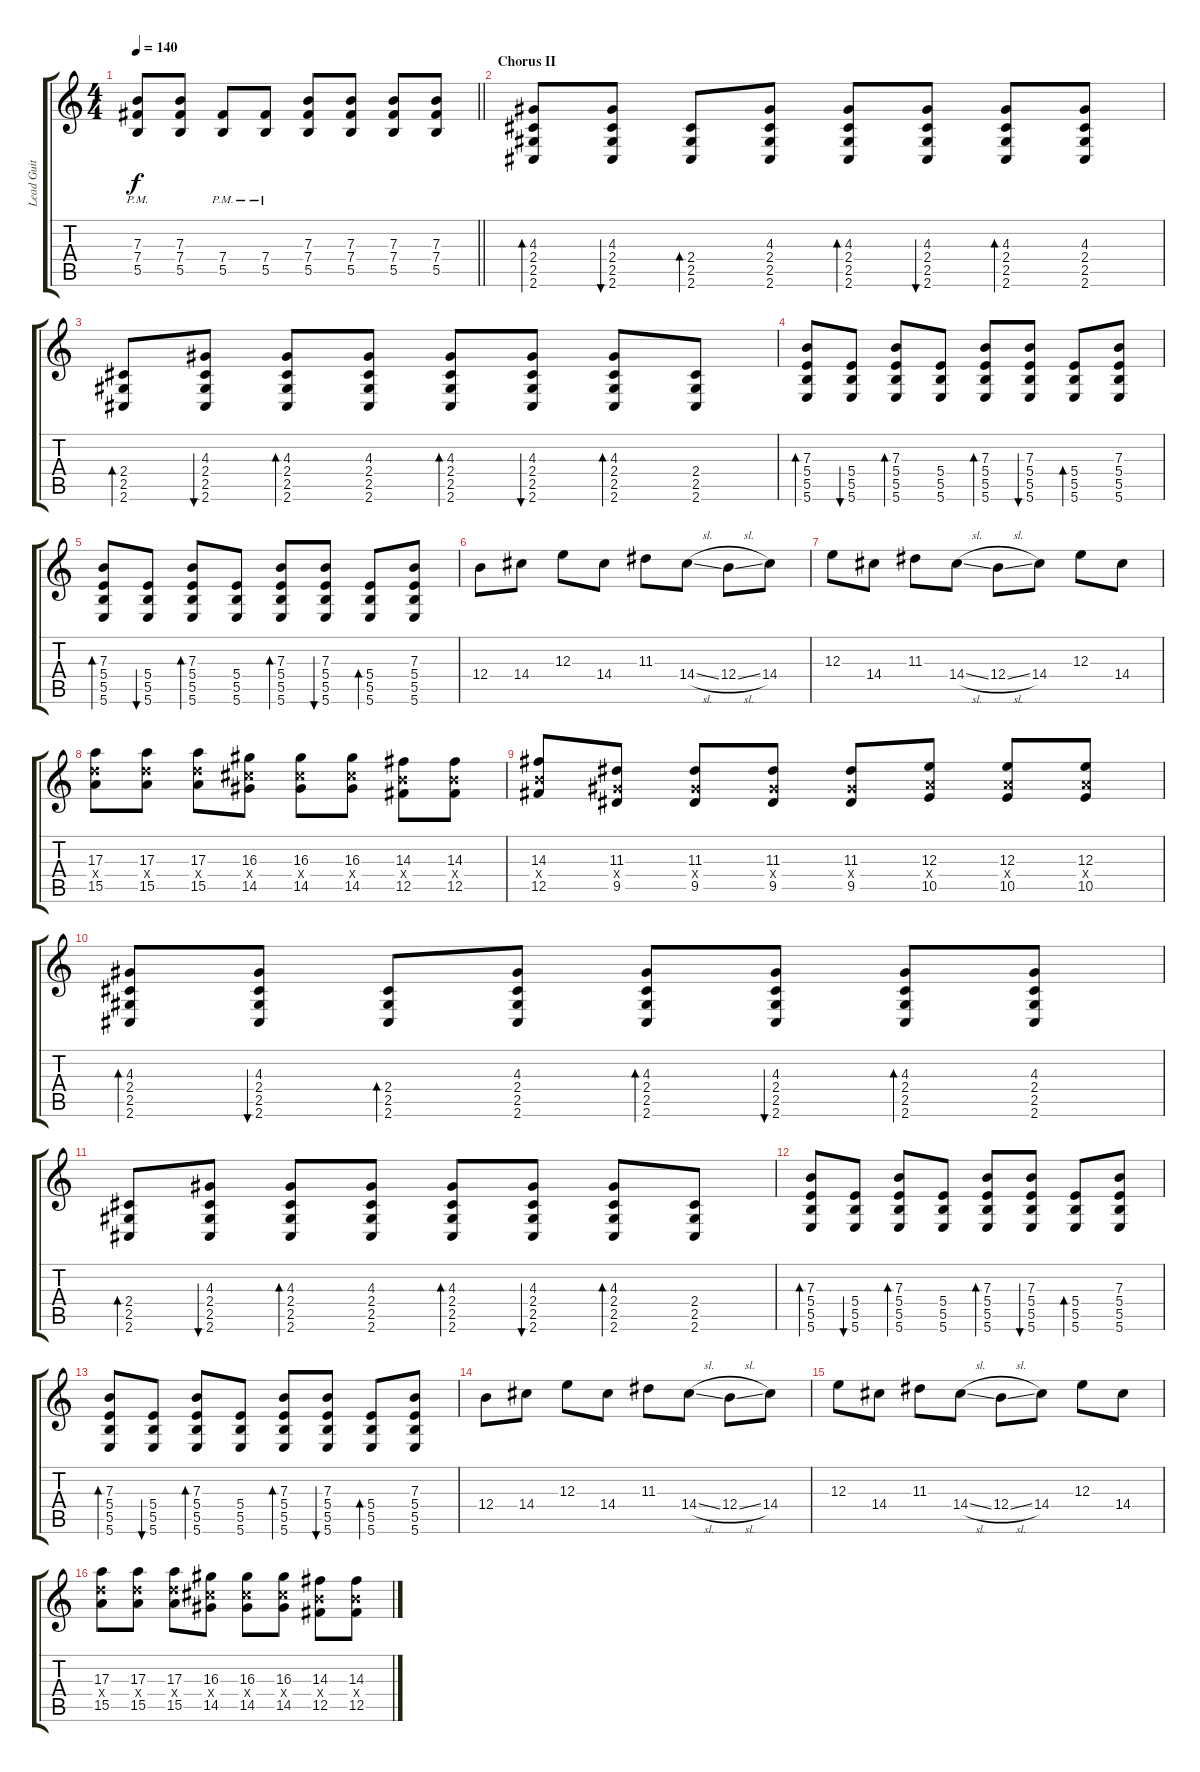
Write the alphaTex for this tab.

\track (" Lead Guitar" " Lead Guit") {instrument acousticguitarsteel}
\staff {score tabs}
\tuning (Db4 Ab3 E3 B2 Gb2 B1) {hide}
\ts (4 4)
\tempo 140
\clef g2
\barLineRight lightlight
\ks c
(7.3 7.4{pm} 5.5{pm}).8{dy f} (7.3 7.4 5.5).8 (7.4{pm} 5.5{pm}).8 (7.4{pm} 5.5{pm}).8 (7.3 7.4 5.5).8 (7.3 7.4 5.5).8 (7.3 7.4 5.5).8 (7.3 7.4 5.5).8 |
\section ("" "Chorus II")
(4.3 2.4 2.5 2.6).8{bd 120} (4.3 2.4 2.5 2.6).8{bu 120} (2.4 2.5 2.6).8{bd 120} (4.3 2.4 2.5 2.6).8 (4.3 2.4 2.5 2.6).8{bd 120} (4.3 2.4 2.5 2.6).8{bu 120} (4.3 2.4 2.5 2.6).8{bd 120} (4.3 2.4 2.5 2.6).8 |
(2.4 2.5 2.6).8{bd 120} (4.3 2.4 2.5 2.6).8{bu 120} (4.3 2.4 2.5 2.6).8{bd 120} (4.3 2.4 2.5 2.6).8 (4.3 2.4 2.5 2.6).8{bd 120} (4.3 2.4 2.5 2.6).8{bu 120} (4.3 2.4 2.5 2.6).8{bd 120} (2.4 2.5 2.6).8 |
(7.3 5.4 5.5 5.6).8{bd 120} (5.4 5.5 5.6).8{bu 120} (7.3 5.4 5.5 5.6).8{bd 120} (5.4 5.5 5.6).8 (7.3 5.4 5.5 5.6).8{bd 120} (7.3 5.4 5.5 5.6).8{bu 120} (5.4 5.5 5.6).8{bd 120} (7.3 5.4 5.5 5.6).8 |
(7.3 5.4 5.5 5.6).8{bd 120} (5.4 5.5 5.6).8{bu 120} (7.3 5.4 5.5 5.6).8{bd 120} (5.4 5.5 5.6).8 (7.3 5.4 5.5 5.6).8{bd 120} (7.3 5.4 5.5 5.6).8{bu 120} (5.4 5.5 5.6).8{bd 120} (7.3 5.4 5.5 5.6).8 |
12.4.8 14.4.8 12.3.8 14.4.8 11.3.8 14.4{sl}.8 12.4{sl}.8 14.4.8 |
12.3.8 14.4.8 11.3.8 14.4{sl}.8 12.4{sl}.8 14.4.8 12.3.8 14.4.8 |
(17.3 15.4{x} 15.5).8 (17.3 15.4{x} 15.5).8 (17.3 15.4{x} 15.5).8 (16.3 14.4{x} 14.5).8 (16.3 14.4{x} 14.5).8 (16.3 14.4{x} 14.5).8 (14.3 12.4{x} 12.5).8 (14.3 12.4{x} 12.5).8 |
(14.3 12.4{x} 12.5).8 (11.3 9.4{x} 9.5).8 (11.3 9.4{x} 9.5).8 (11.3 9.4{x} 9.5).8 (11.3 9.4{x} 9.5).8 (12.3 10.4{x} 10.5).8 (12.3 10.4{x} 10.5).8 (12.3 10.4{x} 10.5).8 |
(4.3 2.4 2.5 2.6).8{bd 120} (4.3 2.4 2.5 2.6).8{bu 120} (2.4 2.5 2.6).8{bd 120} (4.3 2.4 2.5 2.6).8 (4.3 2.4 2.5 2.6).8{bd 120} (4.3 2.4 2.5 2.6).8{bu 120} (4.3 2.4 2.5 2.6).8{bd 120} (4.3 2.4 2.5 2.6).8 |
(2.4 2.5 2.6).8{bd 120} (4.3 2.4 2.5 2.6).8{bu 120} (4.3 2.4 2.5 2.6).8{bd 120} (4.3 2.4 2.5 2.6).8 (4.3 2.4 2.5 2.6).8{bd 120} (4.3 2.4 2.5 2.6).8{bu 120} (4.3 2.4 2.5 2.6).8{bd 120} (2.4 2.5 2.6).8 |
(7.3 5.4 5.5 5.6).8{bd 120} (5.4 5.5 5.6).8{bu 120} (7.3 5.4 5.5 5.6).8{bd 120} (5.4 5.5 5.6).8 (7.3 5.4 5.5 5.6).8{bd 120} (7.3 5.4 5.5 5.6).8{bu 120} (5.4 5.5 5.6).8{bd 120} (7.3 5.4 5.5 5.6).8 |
(7.3 5.4 5.5 5.6).8{bd 120} (5.4 5.5 5.6).8{bu 120} (7.3 5.4 5.5 5.6).8{bd 120} (5.4 5.5 5.6).8 (7.3 5.4 5.5 5.6).8{bd 120} (7.3 5.4 5.5 5.6).8{bu 120} (5.4 5.5 5.6).8{bd 120} (7.3 5.4 5.5 5.6).8 |
12.4.8 14.4.8 12.3.8 14.4.8 11.3.8 14.4{sl}.8 12.4{sl}.8 14.4.8 |
12.3.8 14.4.8 11.3.8 14.4{sl}.8 12.4{sl}.8 14.4.8 12.3.8 14.4.8 |
(17.3 15.4{x} 15.5).8 (17.3 15.4{x} 15.5).8 (17.3 15.4{x} 15.5).8 (16.3 14.4{x} 14.5).8 (16.3 14.4{x} 14.5).8 (16.3 14.4{x} 14.5).8 (14.3 12.4{x} 12.5).8 (14.3 12.4{x} 12.5).8
